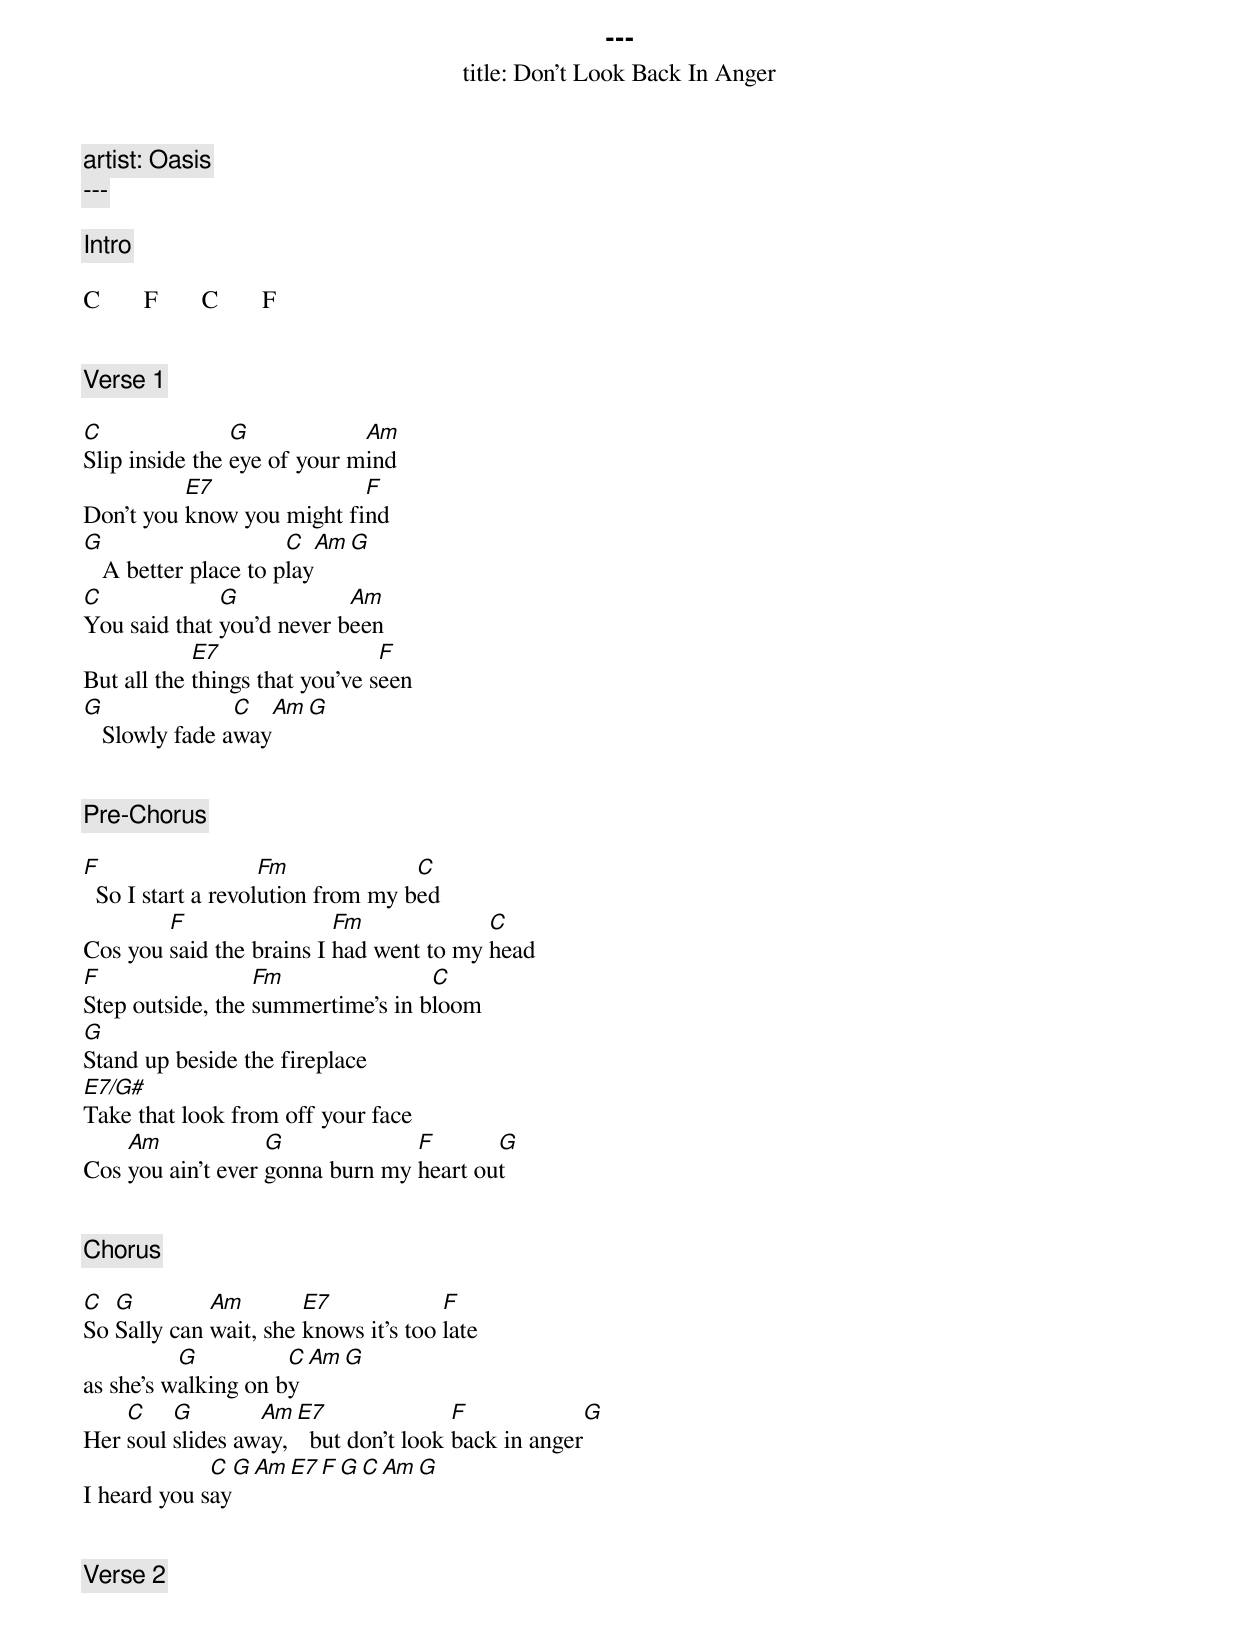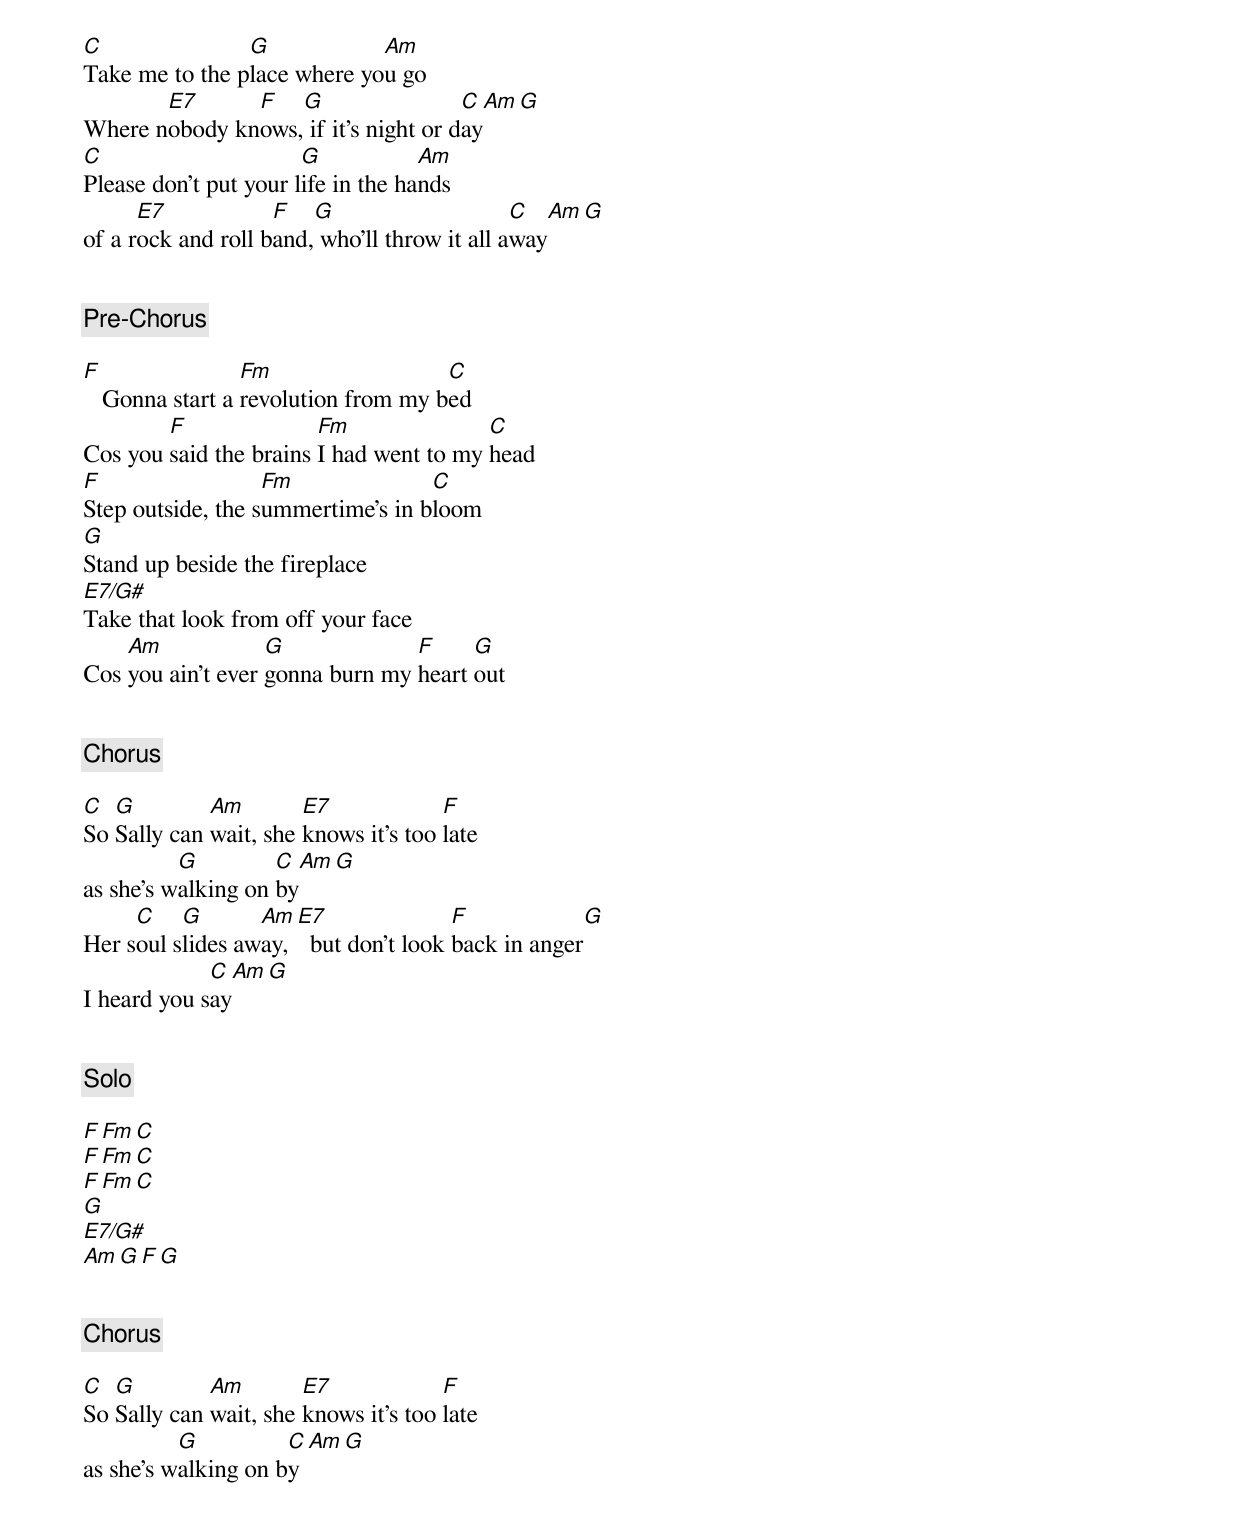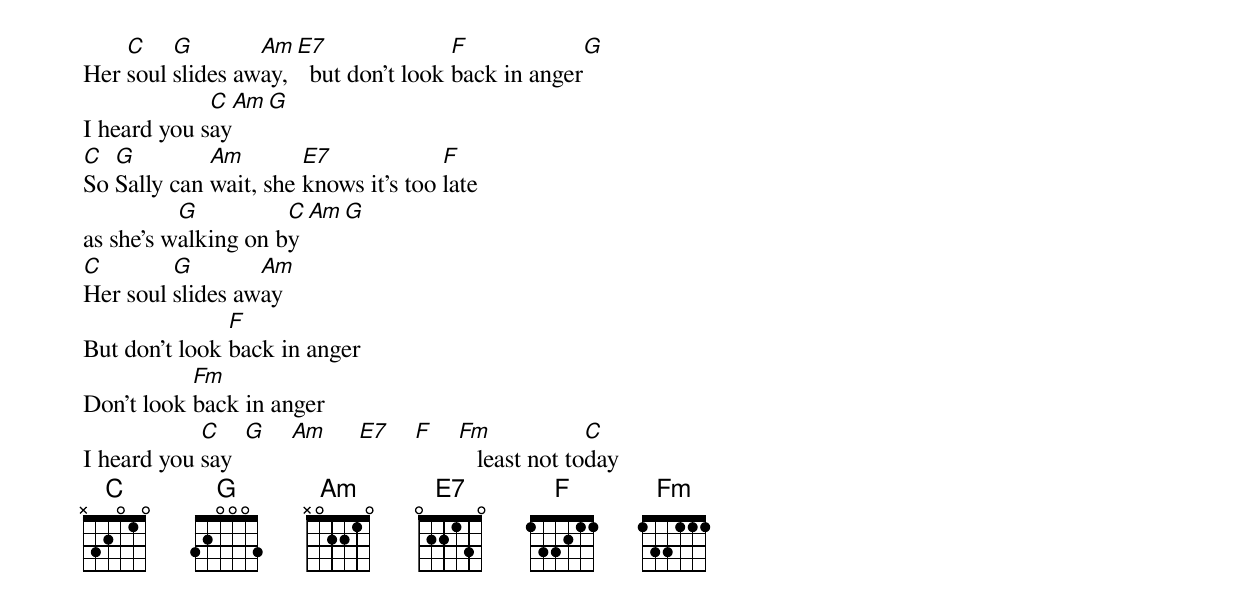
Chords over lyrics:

---
title: Don't Look Back In Anger
artist: Oasis
---

[Intro]

C       F       C       F


[Verse 1]

C               G            Am
Slip inside the eye of your mind
          E7               F
Don't you know you might find
G                     C      Am G
   A better place to play
C             G            Am
You said that you'd never been
            E7                  F
But all the things that you've seen
G               C     Am G
   Slowly fade away


[Pre-Chorus]

F                   Fm             C
  So I start a revolution from my bed
        F                 Fm             C
Cos you said the brains I had went to my head
F                 Fm               C
Step outside, the summertime's in bloom
G
Stand up beside the fireplace
E7/G#
Take that look from off your face
    Am             G             F       G
Cos you ain't ever gonna burn my heart out


[Chorus]

C  G         Am        E7             F
So Sally can wait, she knows it's too late
          G          C   Am G
as she's walking on by
    C    G        Am  E7               F             G
Her soul slides away,   but don't look back in anger
             C     G    Am    E7   F    G     C     Am G
I heard you say


[Verse 2]

C               G            Am
Take me to the place where you go
       E7      F   G                  C    Am G
Where nobody knows, if it's night or day
C                      G            Am
Please don't put your life in the hands
      E7            F   G                     C    Am G
of a rock and roll band, who'll throw it all away


[Pre-Chorus]

F                Fm                  C
   Gonna start a revolution from my bed
        F               Fm               C
Cos you said the brains I had went to my head
F                  Fm              C
Step outside, the summertime's in bloom
G
Stand up beside the fireplace
E7/G#
Take that look from off your face
    Am             G             F     G
Cos you ain't ever gonna burn my heart out


[Chorus]

C  G         Am        E7             F
So Sally can wait, she knows it's too late
          G         C   Am G
as she's walking on by
     C    G       Am  E7               F             G
Her soul slides away,   but don't look back in anger
             C    Am G
I heard you say


[Solo]

F  Fm    C
F  Fm    C
F  Fm    C
G
E7/G#
Am  G  F  G


[Chorus]

C  G         Am        E7             F
So Sally can wait, she knows it's too late
          G          C   Am G
as she's walking on by
    C    G        Am  E7               F             G
Her soul slides away,   but don't look back in anger
             C    Am G
I heard you say
C  G         Am        E7             F
So Sally can wait, she knows it's too late
          G          C   Am G
as she's walking on by
C        G        Am
Her soul slides away
               F
But don't look back in anger
           Fm
Don't look back in anger
            C    G   Am   E7  F   Fm             C
I heard you say                      least not today
